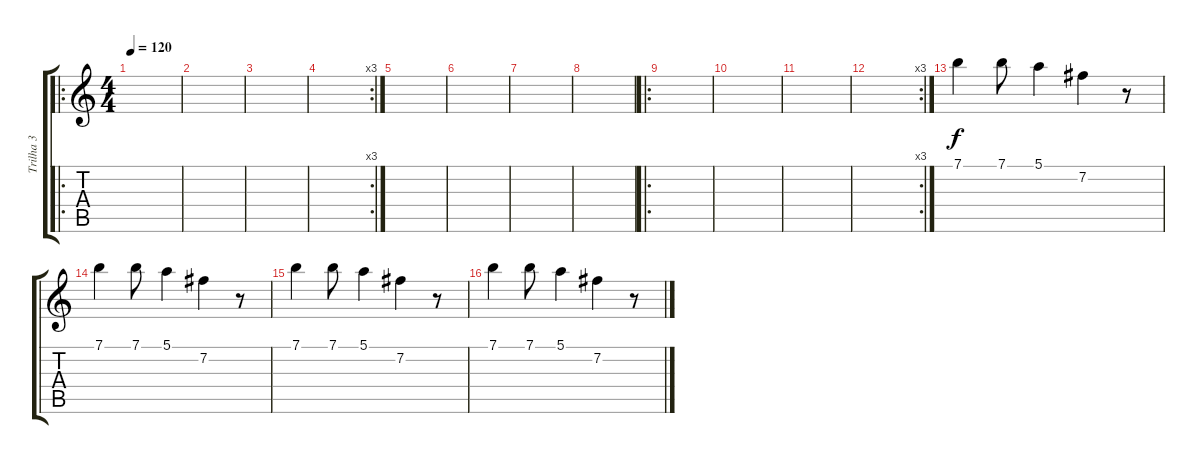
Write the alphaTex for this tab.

\track ("Trilha 3" "Trilha 3") {instrument electricguitarclean}
\staff {score tabs}
\tuning (E4 B3 G3 D3 A2 E2) {hide}
\ro
\ts (4 4)
\tempo 120
\clef g2
\ks c
|
|
|
\rc 3
|
|
|
|
|
\ro
|
|
|
\rc 3
|
7.1.4 7.1.8 5.1.4 7.2.4 r.8 |
7.1.4 7.1.8 5.1.4 7.2.4 r.8 |
7.1.4 7.1.8 5.1.4 7.2.4 r.8 |
7.1.4 7.1.8 5.1.4 7.2.4 r.8
